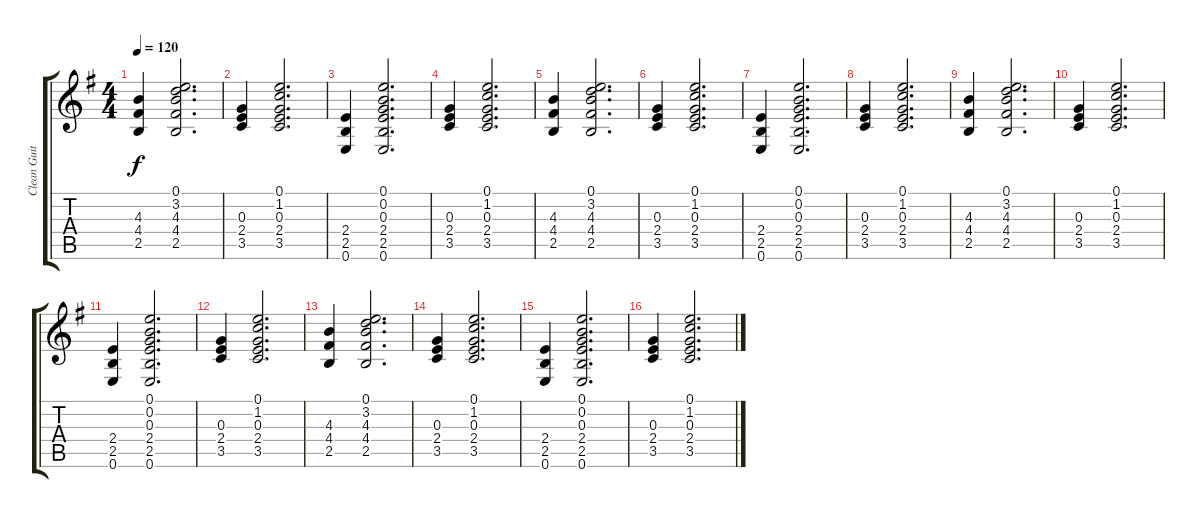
\track ("Clean Guitar" "Clean Guit") {instrument electricguitarjazz}
\staff {score tabs}
\tuning (E4 B3 G3 D3 A2 E2) {hide}
\ts (4 4)
\tempo 120
\clef g2
\ks g
(4.3 4.4 2.5).4{dy f} (0.1 3.2 4.3 4.4 2.5).2{d} |
(0.3 2.4 3.5).4 (0.1 1.2 0.3 2.4 3.5).2{d} |
(2.4 2.5 0.6).4 (0.1 0.2 0.3 2.4 2.5 0.6).2{d} |
(0.3 2.4 3.5).4 (0.1 1.2 0.3 2.4 3.5).2{d} |
(4.3 4.4 2.5).4 (0.1 3.2 4.3 4.4 2.5).2{d} |
(0.3 2.4 3.5).4 (0.1 1.2 0.3 2.4 3.5).2{d} |
(2.4 2.5 0.6).4 (0.1 0.2 0.3 2.4 2.5 0.6).2{d} |
(0.3 2.4 3.5).4 (0.1 1.2 0.3 2.4 3.5).2{d} |
(4.3 4.4 2.5).4 (0.1 3.2 4.3 4.4 2.5).2{d} |
(0.3 2.4 3.5).4 (0.1 1.2 0.3 2.4 3.5).2{d} |
(2.4 2.5 0.6).4 (0.1 0.2 0.3 2.4 2.5 0.6).2{d} |
(0.3 2.4 3.5).4 (0.1 1.2 0.3 2.4 3.5).2{d} |
(4.3 4.4 2.5).4 (0.1 3.2 4.3 4.4 2.5).2{d} |
(0.3 2.4 3.5).4 (0.1 1.2 0.3 2.4 3.5).2{d} |
(2.4 2.5 0.6).4 (0.1 0.2 0.3 2.4 2.5 0.6).2{d} |
(0.3 2.4 3.5).4 (0.1 1.2 0.3 2.4 3.5).2{d}
